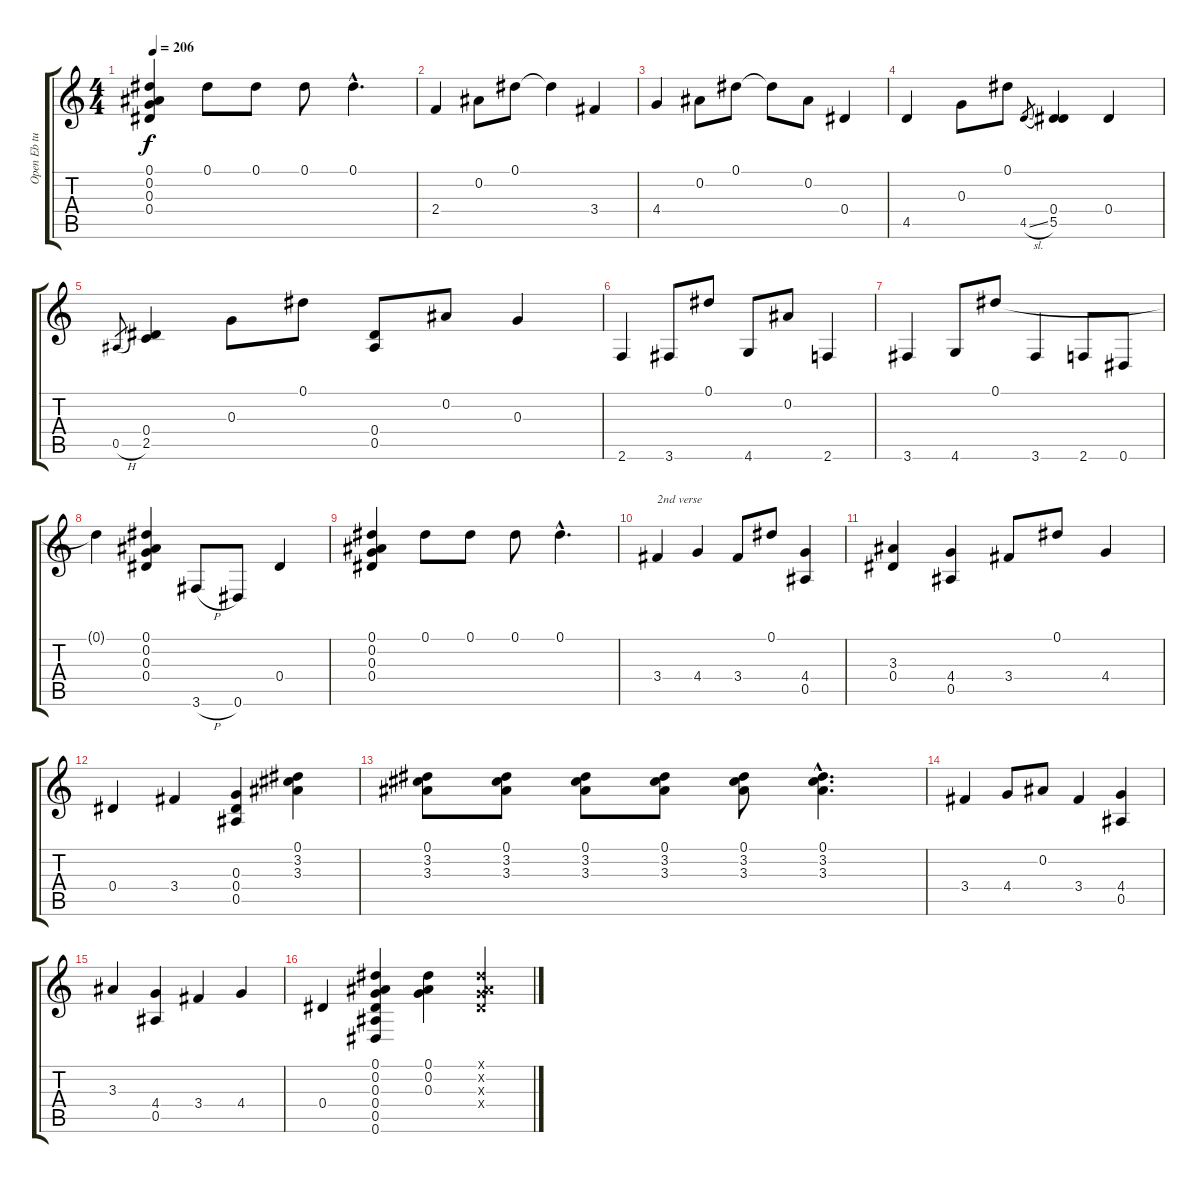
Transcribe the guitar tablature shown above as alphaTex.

\track ("Open Eb tuning" "Open Eb tu") {instrument acousticguitarsteel}
\staff {score tabs}
\tuning (Eb4 Bb3 G3 Eb3 Bb2 Eb2) {hide}
\ts (4 4)
\tempo 206
\clef g2
\ks c
(0.1 0.2 0.3 0.4).4{dy f} 0.1.8 0.1.8 0.1.8 0.1{hac}.4{d} |
2.4.4 0.2.8 0.1.8 0.1{t}.4 3.4.4 |
4.4.4 0.2.8 0.1.8 0.1{t}.8 0.2.8 0.4.4 |
4.5.4 0.3.8 0.1.8 4.5{sl}.8{gr} (0.4 5.5).4 0.4.4 |
0.5{h}.8{gr} (0.4 2.5).4 0.3.8 0.1.8 (0.4 0.5).8 0.2.8 0.3.4 |
2.6.4 3.6.8 0.1.8 4.6.8 0.2.8 2.6.4 |
3.6.4 4.6.8 0.1.8 3.6.4 2.6.8 0.6.8 |
0.1{t}.4 (0.1 0.2 0.3 0.4).4 3.6{h}.8 0.6.8 0.4.4 |
(0.1 0.2 0.3 0.4).4 0.1.8 0.1.8 0.1.8 0.1{hac}.4{d} |
3.4.4{txt "2nd verse"} 4.4.4 3.4.8 0.1.8 (4.4 0.5).4 |
(3.3 0.4).4 (4.4 0.5).4 3.4.8 0.1.8 4.4.4 |
0.4.4 3.4.4 (0.3 0.4 0.5).4 (0.1 3.2 3.3).4 |
(0.1 3.2 3.3).8 (0.1 3.2 3.3).8 (0.1 3.2 3.3).8 (0.1 3.2 3.3).8 (0.1 3.2 3.3).8 (0.1{hac} 3.2{hac} 3.3{hac}).4{d} |
3.4.4 4.4.8 0.2.8 3.4.4 (4.4 0.5).4 |
3.3.4 (4.4 0.5).4 3.4.4 4.4.4 |
0.4.4 (0.1 0.2 0.3 0.4 0.5 0.6).4 (0.1 0.2 0.3).4 (0.1{x} 0.2{x} 0.3{x} 0.4{x}).4
